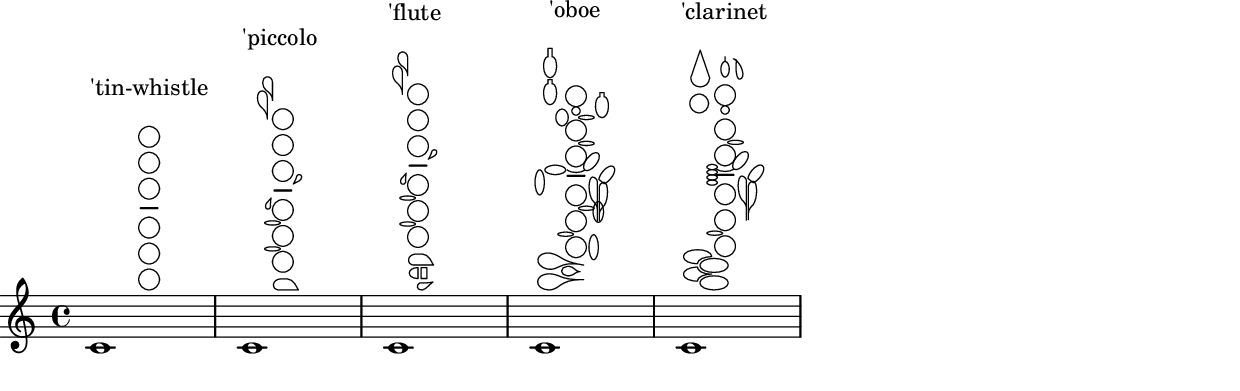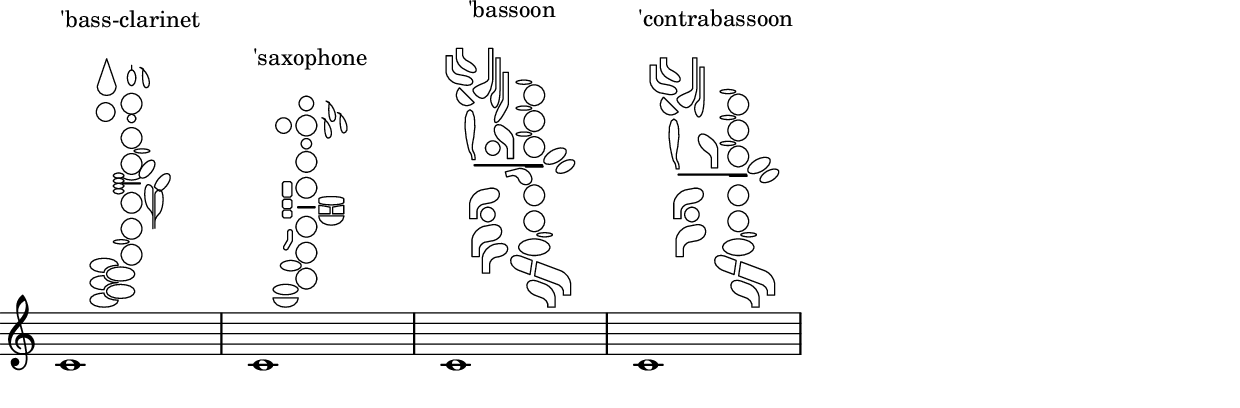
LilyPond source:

%% Generated by lilypond-book
%% Options: [exampleindent=10.16\mm,indent=0\mm,line-width=160\mm,paper-height=845.047\pt,paper-width=597.508\pt,papersize='(cons (* 597.508 pt) (* 845.047 pt)),quote]
\include "lilypond-book-preamble.ly"


% ****************************************************************
% Start cut-&-pastable-section
% ****************************************************************

#(ly:set-option 'eps-box-padding 3.000000)



\paper {
  #(set-paper-size '(cons (* 597.508 pt) (* 845.047 pt)))
  indent = 0\mm
  line-width = 160\mm
  % offset the left padding, also add 1mm as lilypond creates cropped
  % images with a little space on the right
  line-width = #(- line-width (* mm  3.000000) (* mm 1))
  line-width = 160\mm - 2.0 * 10.16\mm
  % offset the left padding, also add 1mm as lilypond creates cropped
  % images with a little space on the right
  line-width = #(- line-width (* mm  3.000000) (* mm 1))
}

\layout {
  
}




% ****************************************************************
% ly snippet:
% ****************************************************************
\sourcefilename "snippets/woodwind-diagrams-listing.ly"
\sourcefileline 0
%% DO NOT EDIT this file manually; it was automatically
%% generated from the LilyPond Snippet Repository
%% (http://lsr.di.unimi.it).
%%
%% Make any changes in the LSR itself, or in
%% `Documentation/snippets/new/`, then run
%% `scripts/auxiliar/makelsr.pl`.
%%
%% This file is in the public domain.

\version "2.24.0"

\header {
%% Translation of GIT committish: a8a85e19654e46d725563e6deba44083ef137a2c
  texidocja = "
以下は、LilyPond で現在定義されている全ての木管楽器のダイアグラムです。
"
  doctitleja = "木管楽器のダイアグラムのリスト"

%% Translation of GIT committish: 2f3474d9af596d677ed5b7ce720ae4d0954a6b51
  texidocit = "
L'esempio seguente mostra tutti i diagrammi per i legni attualmente definiti
in LilyPond.

"
  doctitleit = "Elenco dei diagrammi per i legni"

%% Translation of GIT committish: 41a008e75e2fe29536406cdf0d71c32a4606f2b8
  texidocfr = "
Voici les différents instruments à vent de la section des bois pour
lesquels LilyPond peut, à ce jour, afficher des doigtés.
"

  doctitlefr = "Liste des diagrammes de doigtés pour bois"

%% Translation of GIT committish: 8ffecf6be17c6ec2ff87cf31873121a8cce29b09
  texidoces = "
El fragmento de música que aparece a continuación presenta todos los
diagramas de viento madera que se encuentran definidos en LilyPond por
el momento.

"
  doctitlees = "Listado de los diagramas para viento madera"

%%%    Translation of GIT committish: ab9e3136d78bfaf15cc6d77ed1975d252c3fe506


  texidocde="
Folgende Noten zeige alle Holzbläserdiagramme, die für LilyPond
definiert sind.

"
  doctitlede = "Liste der Holzbläserdiagramme"


%% Translation of GIT committish: 8ffecf6be17c6ec2ff87cf31873121a8cce29b09
  texidocca = "
El fragment de música que apareix a continuació presenta tots els
diagrames de vent fusta que es troben definits al LilyPond de
moment.

"
  doctitleca = "Llistat dels diagrames per a vent fusta"

  lsrtags = "specific-notation, winds"

  texidoc = "
The following music shows all of the woodwind diagrams currently
defined in LilyPond.
"

  doctitle = "Woodwind diagrams listing"
} % begin verbatim


\layout {
  indent = 0
}

\relative c' {
  \textLengthOn
  c1^
  \markup {
    \center-column {
      'tin-whistle
      " "
       \woodwind-diagram
                  #'tin-whistle
                  #'()
    }
  }

  c1^
  \markup {
    \center-column {
      'piccolo
      " "
       \woodwind-diagram
                  #'piccolo
                  #'()
    }
  }

  c1^
  \markup {
    \center-column {
       'flute
       " "
       \woodwind-diagram
          #'flute
          #'()
    }
  }
  c1^\markup {
    \center-column {
      'oboe
      " "
      \woodwind-diagram
        #'oboe
        #'()
    }
  }

  c1^\markup {
    \center-column {
      'clarinet
      " "
      \woodwind-diagram
        #'clarinet
        #'()
    }
  }

  c1^\markup {
    \center-column {
      'bass-clarinet
      " "
      \woodwind-diagram
        #'bass-clarinet
        #'()
    }
  }

  c1^\markup {
    \center-column {
      'saxophone
      " "
      \woodwind-diagram
        #'saxophone
        #'()
    }
  }

  c1^\markup {
    \center-column {
      'bassoon
      " "
      \woodwind-diagram
        #'bassoon
        #'()
    }
  }

  c1^\markup {
    \center-column {
      'contrabassoon
      " "
      \woodwind-diagram
        #'contrabassoon
        #'()
    }
  }
}



% ****************************************************************
% end ly snippet
% ****************************************************************
